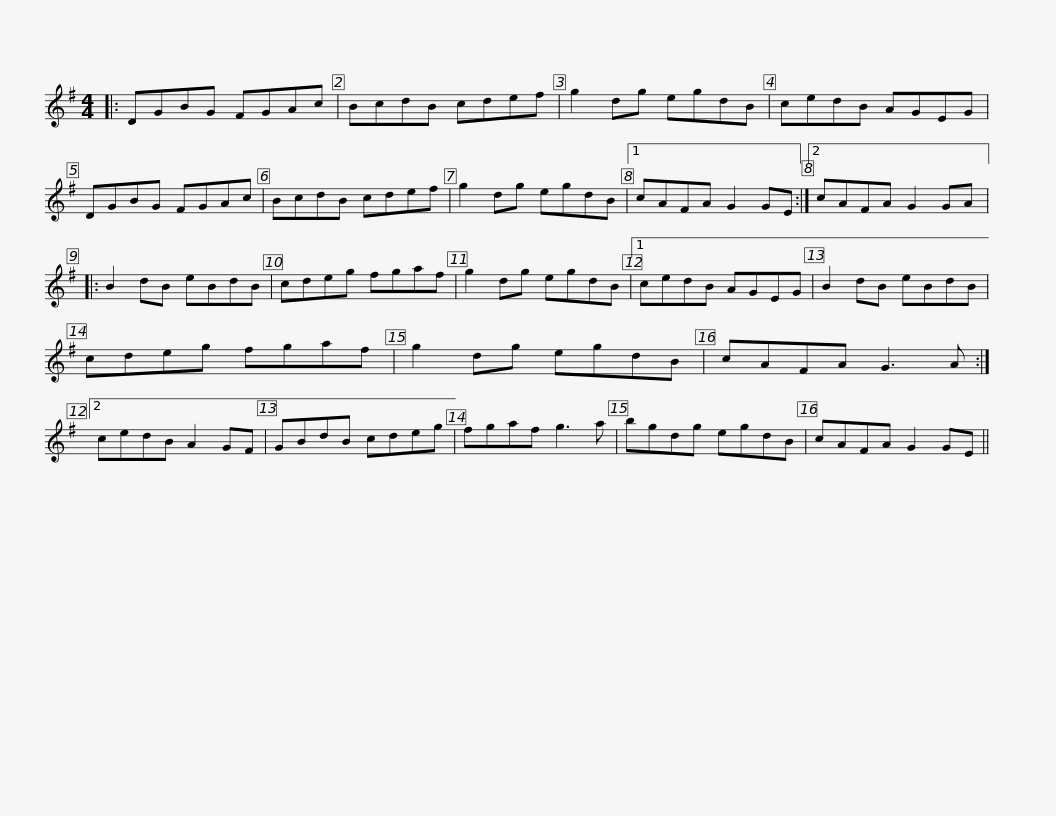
X:1
L:1/8
M:4/4
I:linebreak $
K:G
V:1 treble
V:1
|: DGBG FGAc | BcdB cdef | g2 dg egdB | cedB AGEG | DGBG FGAc |$ %5
 BcdB cdef | g2 dg egdB |1 cAFA G2 GE :|2 cAFA G2 GA |: B2 dB eBdB | %10
 cdeg fgaf |$ g2 dg egdB |1 cedB AGEG | B2 dB eBdB | cdeg fgaf | %15
 g2 dg egdB | cAFA G3 A :|2$ cedB A2 GF | GBdB cdeg | fgaf g3 a | %20
 bgdg egdB | cAFA G2 GE || %22
